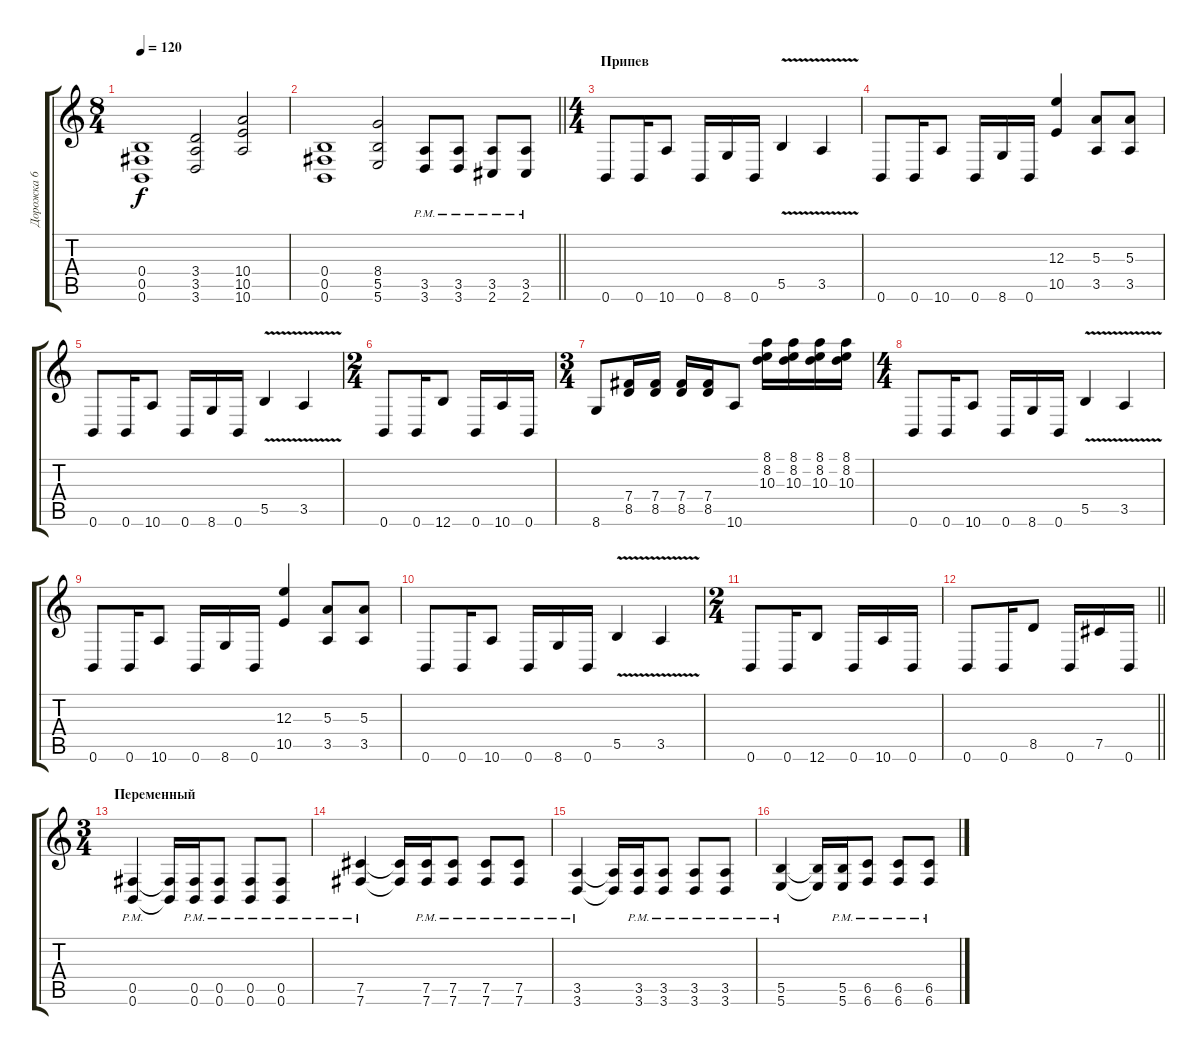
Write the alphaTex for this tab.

\track ("Дорожка 6" "Дорожка 6") {instrument distortionguitar}
\staff {score tabs}
\tuning (Db4 Ab3 E3 B2 Gb2 B1) {hide}
\ts (8 4)
\tempo 120
\clef g2
\ks c
(0.4 0.5 0.6).1{dy f} (3.4 3.5 3.6).2 (10.4 10.5 10.6).2 |
\barLineRight lightlight
(0.4 0.5 0.6).1 (8.4 5.5 5.6).2 (3.5 3.6{pm}).8 (3.5 3.6{pm}).8 (3.5 2.6{pm}).8 (3.5 2.6{pm}).8 |
\ts (4 4)
\section ("" "Припев")
0.6.8 0.6.16 10.6.8 0.6.16 8.6.16 0.6.16 5.5{v}.4 3.5{v}.4 |
0.6.8 0.6.16 10.6.8 0.6.16 8.6.16 0.6.16 (12.3 10.5).4 (5.3 3.5).8 (5.3 3.5).8 |
0.6.8 0.6.16 10.6.8 0.6.16 8.6.16 0.6.16 5.5{v}.4 3.5{v}.4 |
\ts (2 4)
0.6.8 0.6.16 12.6.8 0.6.16 10.6.16 0.6.16 |
\ts (3 4)
8.6.8 (7.4 8.5).16 (7.4 8.5).16 (7.4 8.5).16 (7.4 8.5).16 10.6.8 (8.1 8.2 10.3).16 (8.1 8.2 10.3).16 (8.1 8.2 10.3).16 (8.1 8.2 10.3).16 |
\ts (4 4)
0.6.8 0.6.16 10.6.8 0.6.16 8.6.16 0.6.16 5.5{v}.4 3.5{v}.4 |
0.6.8 0.6.16 10.6.8 0.6.16 8.6.16 0.6.16 (12.3 10.5).4 (5.3 3.5).8 (5.3 3.5).8 |
0.6.8 0.6.16 10.6.8 0.6.16 8.6.16 0.6.16 5.5{v}.4 3.5{v}.4 |
\ts (2 4)
0.6.8 0.6.16 12.6.8 0.6.16 10.6.16 0.6.16 |
\barLineRight lightlight
0.6.8 0.6.16 8.5.8 0.6.16 7.5.16 0.6.16 |
\ts (3 4)
\section ("" "Переменный")
(0.5{pm} 0.6{pm}).4 (0.5{t} 0.6{t}).16 (0.5{pm} 0.6{pm}).16 (0.5{pm} 0.6{pm}).8 (0.5{pm} 0.6{pm}).8 (0.5{pm} 0.6{pm}).8 |
(7.5{pm} 7.6{pm}).4 (7.5{t} 7.6{t}).16 (7.5{pm} 7.6{pm}).16 (7.5{pm} 7.6{pm}).8 (7.5{pm} 7.6{pm}).8 (7.5{pm} 7.6{pm}).8 |
(3.5{pm} 3.6{pm}).4 (3.5{t} 3.6{t}).16 (3.5{pm} 3.6{pm}).16 (3.5{pm} 3.6{pm}).8 (3.5{pm} 3.6{pm}).8 (3.5{pm} 3.6{pm}).8 |
(5.5{pm} 5.6{pm}).4 (5.5{t} 5.6{t}).16 (5.5{pm} 5.6{pm}).16 (6.5{pm} 6.6{pm}).8 (6.5{pm} 6.6{pm}).8 (6.5{pm} 6.6{pm}).8
